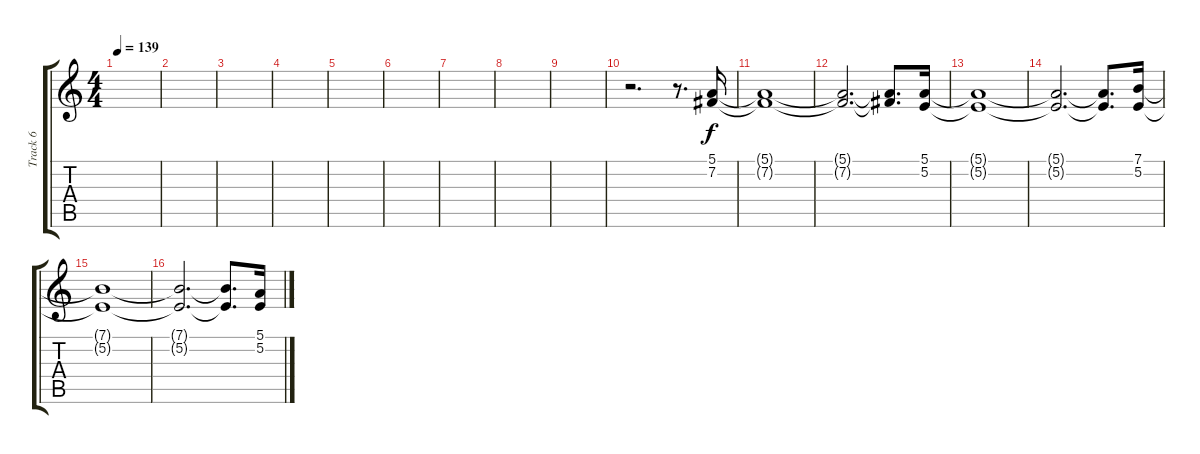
\track ("Track 6" "Track 6") {instrument pad4choir}
\staff {score tabs}
\tuning (E4 B3 G3 D3 A2 E2) {hide}
\ts (4 4)
\tempo 139
\clef g2
\ks c
|
|
|
|
|
|
|
|
|
r.2{d volume 9} r.8{d} (5.1 7.2).16 |
(5.1{t} 7.2{t}).1 |
(5.1{t} 7.2{t}).2{d} (5.1{t} 7.2{t}).8{d} (5.1 5.2).16 |
(5.1{t} 5.2{t}).1 |
(5.1{t} 5.2{t}).2{d} (5.1{t} 5.2{t}).8{d} (7.1 5.2).16 |
(7.1{t} 5.2{t}).1 |
(7.1{t} 5.2{t}).2{d} (7.1{t} 5.2{t}).8{d} (5.1 5.2).16
